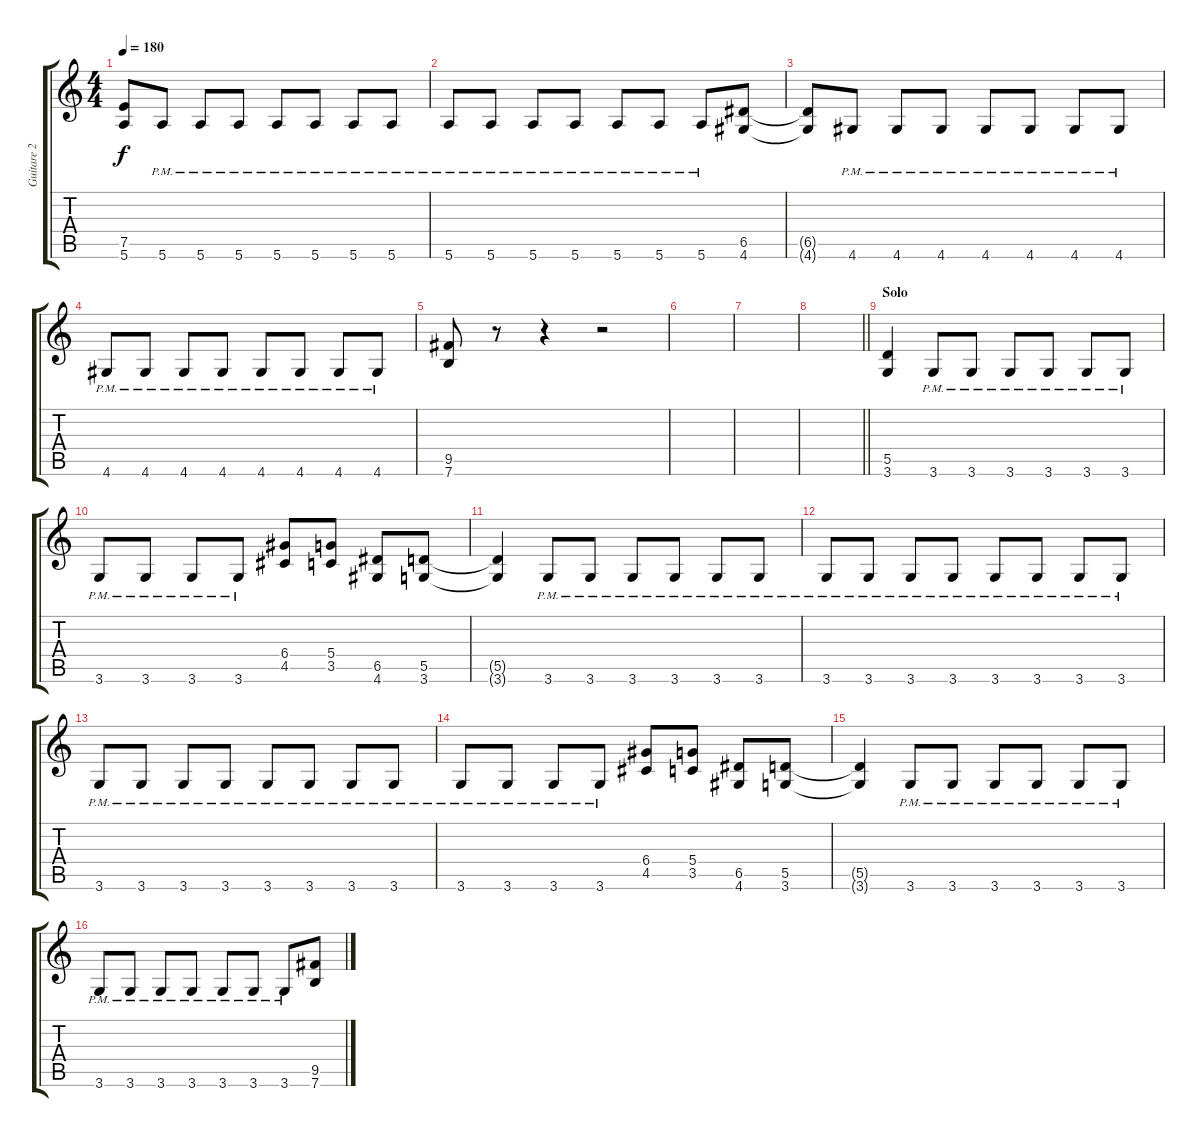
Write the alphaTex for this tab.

\track ("Guitare 2" "Guitare 2") {instrument distortionguitar}
\staff {score tabs}
\tuning (E4 B3 G3 D3 A2 E2) {hide}
\ts (4 4)
\tempo 180
\clef g2
\ks c
(7.5{t} 5.6{t}).8{dy f} 5.6{pm}.8 5.6{pm}.8 5.6{pm}.8 5.6{pm}.8 5.6{pm}.8 5.6{pm}.8 5.6{pm}.8 |
5.6{pm}.8 5.6{pm}.8 5.6{pm}.8 5.6{pm}.8 5.6{pm}.8 5.6{pm}.8 5.6{pm}.8 (6.5 4.6).8 |
(6.5{t} 4.6{t}).8 4.6{pm}.8 4.6{pm}.8 4.6{pm}.8 4.6{pm}.8 4.6{pm}.8 4.6{pm}.8 4.6{pm}.8 |
4.6{pm}.8 4.6{pm}.8 4.6{pm}.8 4.6{pm}.8 4.6{pm}.8 4.6{pm}.8 4.6{pm}.8 4.6{pm}.8 |
(9.5 7.6).8 r.8 r.4 r.2 |
|
|
\barLineRight lightlight
|
\section ("" "Solo")
(5.5 3.6).4 3.6{pm}.8 3.6{pm}.8 3.6{pm}.8 3.6{pm}.8 3.6{pm}.8 3.6{pm}.8 |
3.6{pm}.8 3.6{pm}.8 3.6{pm}.8 3.6{pm}.8 (6.4 4.5).8 (5.4 3.5).8 (6.5 4.6).8 (5.5 3.6).8 |
(5.5{t} 3.6{t}).4 3.6{pm}.8 3.6{pm}.8 3.6{pm}.8 3.6{pm}.8 3.6{pm}.8 3.6{pm}.8 |
3.6{pm}.8 3.6{pm}.8 3.6{pm}.8 3.6{pm}.8 3.6{pm}.8 3.6{pm}.8 3.6{pm}.8 3.6{pm}.8 |
3.6{pm}.8 3.6{pm}.8 3.6{pm}.8 3.6{pm}.8 3.6{pm}.8 3.6{pm}.8 3.6{pm}.8 3.6{pm}.8 |
3.6{pm}.8 3.6{pm}.8 3.6{pm}.8 3.6{pm}.8 (6.4 4.5).8 (5.4 3.5).8 (6.5 4.6).8 (5.5 3.6).8 |
(5.5{t} 3.6{t}).4 3.6{pm}.8 3.6{pm}.8 3.6{pm}.8 3.6{pm}.8 3.6{pm}.8 3.6{pm}.8 |
3.6{pm}.8 3.6{pm}.8 3.6{pm}.8 3.6{pm}.8 3.6{pm}.8 3.6{pm}.8 3.6{pm}.8 (9.5 7.6).8
